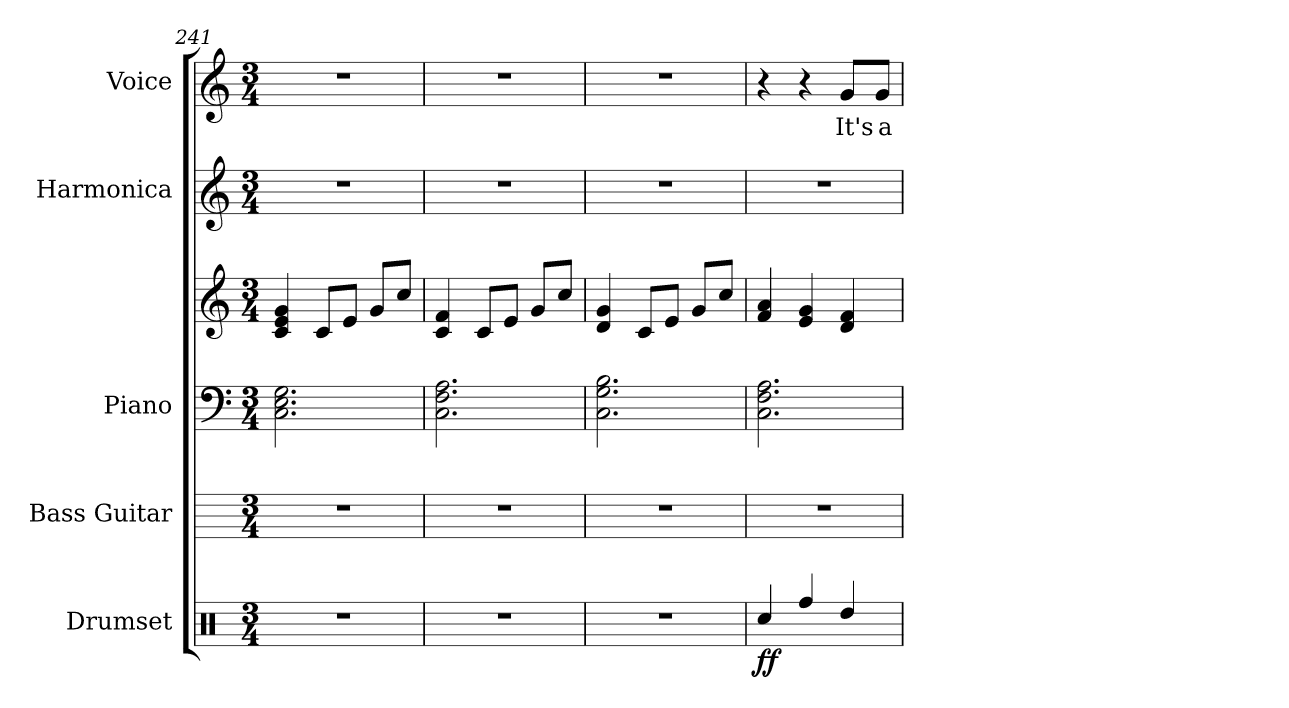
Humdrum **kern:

**kern	**dynam	**kern	**kern	**kern	**kern	**kern	**text
*part5	*part5	*part4	*part3	*part3	*part2	*part1	*part1
*staff6	*staff6	*staff5	*staff4	*staff3	*staff2	*staff1	*staff1
*I"Drumset	*	*I"Bass Guitar	*I"Piano	*	*I"Harmonica	*I"Voice	*
*I'D. Set	*	*I'B. Guit.	*I'Pno.	*	*I'Harm.	*I'Vo.	*
*clefX	*	*	*clefF4	*clefG2	*clefG2	*clefG2	*
*	*	*ITrd7c12	*	*	*	*	*
*k[]	*	*k[]	*k[]	*k[]	*k[]	*k[]	*
*M3/4	*	*M3/4	*M3/4	*M3/4	*M3/4	*M3/4	*
=241	=241	=241	=241	=241	=241	=241	=241
2.r	.	2.r	2.C\ 2.E\ 2.G\	4c/ 4e/ 4g/	2.r	2.r	.
.	.	.	.	8c/L	.	.	.
.	.	.	.	8e/J	.	.	.
.	.	.	.	8g/L	.	.	.
.	.	.	.	8cc/J	.	.	.
=242	=242	=242	=242	=242	=242	=242	=242
2.r	.	2.r	2.C\ 2.F\ 2.A\	4c/ 4f/	2.r	2.r	.
.	.	.	.	8c/L	.	.	.
.	.	.	.	8e/J	.	.	.
.	.	.	.	8g/L	.	.	.
.	.	.	.	8cc/J	.	.	.
=243	=243	=243	=243	=243	=243	=243	=243
2.r	.	2.r	2.C\ 2.G\ 2.B\	4d/ 4g/	2.r	2.r	.
.	.	.	.	8c/L	.	.	.
.	.	.	.	8e/J	.	.	.
.	.	.	.	8g/L	.	.	.
.	.	.	.	8cc/J	.	.	.
=244	=244	=244	=244	=244	=244	=244	=244
!	!LO:DY:b	!	!	!	!	!	!
4Rcc/	ff	2.r	2.C\ 2.F\ 2.A\	4f/ 4a/	2.r	4r	.
4Rff/	.	.	.	4e/ 4g/	.	4r	.
!	!	!	!	!	!	!	!LO:LY:b
4Rdd/	.	.	.	4d/ 4f/	.	8g/L	It's
!	!	!	!	!	!	!	!LO:LY:b
.	.	.	.	.	.	8g/J	a
=	=	=	=	=	=	=	=
*-	*-	*-	*-	*-	*-	*-	*-
